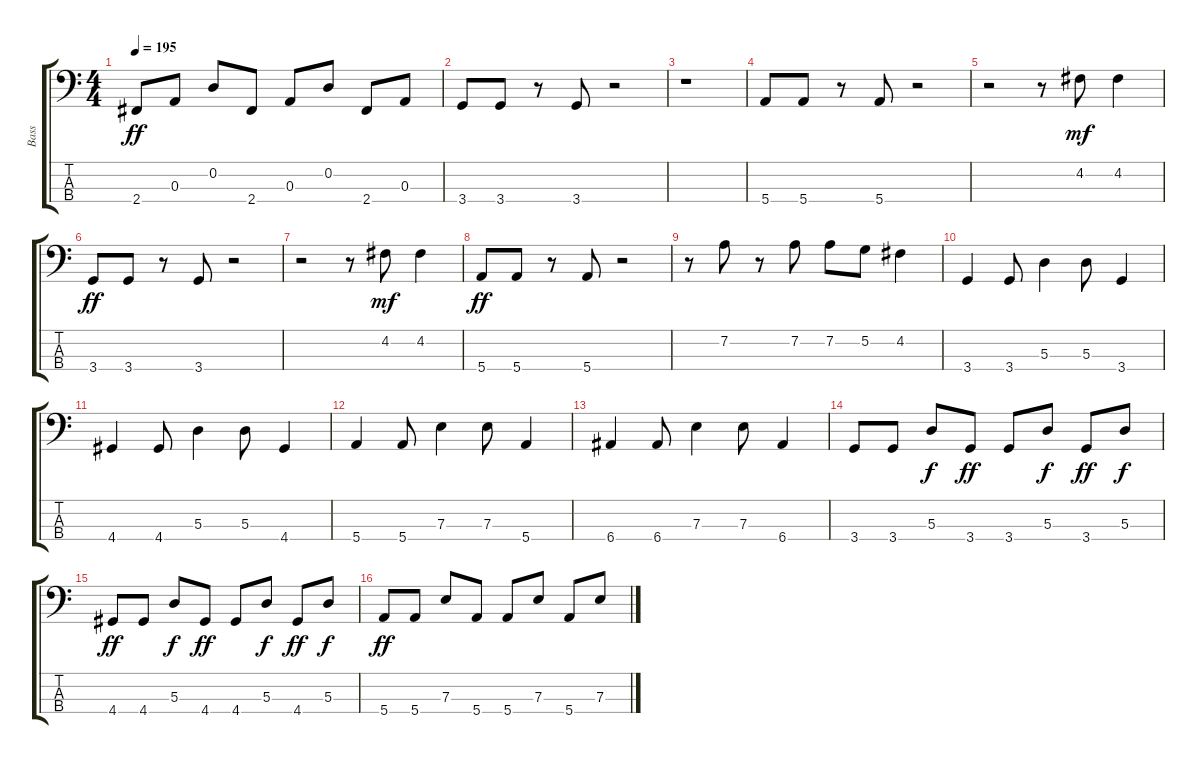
\track ("Bass" "Bass") {instrument electricbasspick}
\staff {score tabs}
\tuning (G2 D2 A1 E1) {hide}
\ts (4 4)
\tempo 195
\clef f4
\ks c
2.4.8{dy ff} 0.3.8 0.2.8 2.4.8 0.3.8 0.2.8 2.4.8 0.3.8 |
3.4.8 3.4.8 r.8 3.4.8 r.2 |
r.1 |
5.4.8 5.4.8 r.8 5.4.8 r.2 |
r.2 r.8 4.2.8{dy mf} 4.2.4 |
3.4.8{dy ff} 3.4.8 r.8 3.4.8 r.2 |
r.2 r.8 4.2.8{dy mf} 4.2.4 |
5.4.8{dy ff} 5.4.8 r.8 5.4.8 r.2 |
r.8 7.2.8 r.8 7.2.8 7.2.8 5.2.8 4.2.4 |
3.4.4 3.4.8 5.3.4 5.3.8 3.4.4 |
4.4.4 4.4.8 5.3.4 5.3.8 4.4.4 |
5.4.4 5.4.8 7.3.4 7.3.8 5.4.4 |
6.4.4 6.4.8 7.3.4 7.3.8 6.4.4 |
3.4.8 3.4.8 5.3.8{dy f} 3.4.8{dy ff} 3.4.8 5.3.8{dy f} 3.4.8{dy ff} 5.3.8{dy f} |
4.4.8{dy ff} 4.4.8 5.3.8{dy f} 4.4.8{dy ff} 4.4.8 5.3.8{dy f} 4.4.8{dy ff} 5.3.8{dy f} |
5.4.8{dy ff} 5.4.8 7.3.8 5.4.8 5.4.8 7.3.8 5.4.8 7.3.8
